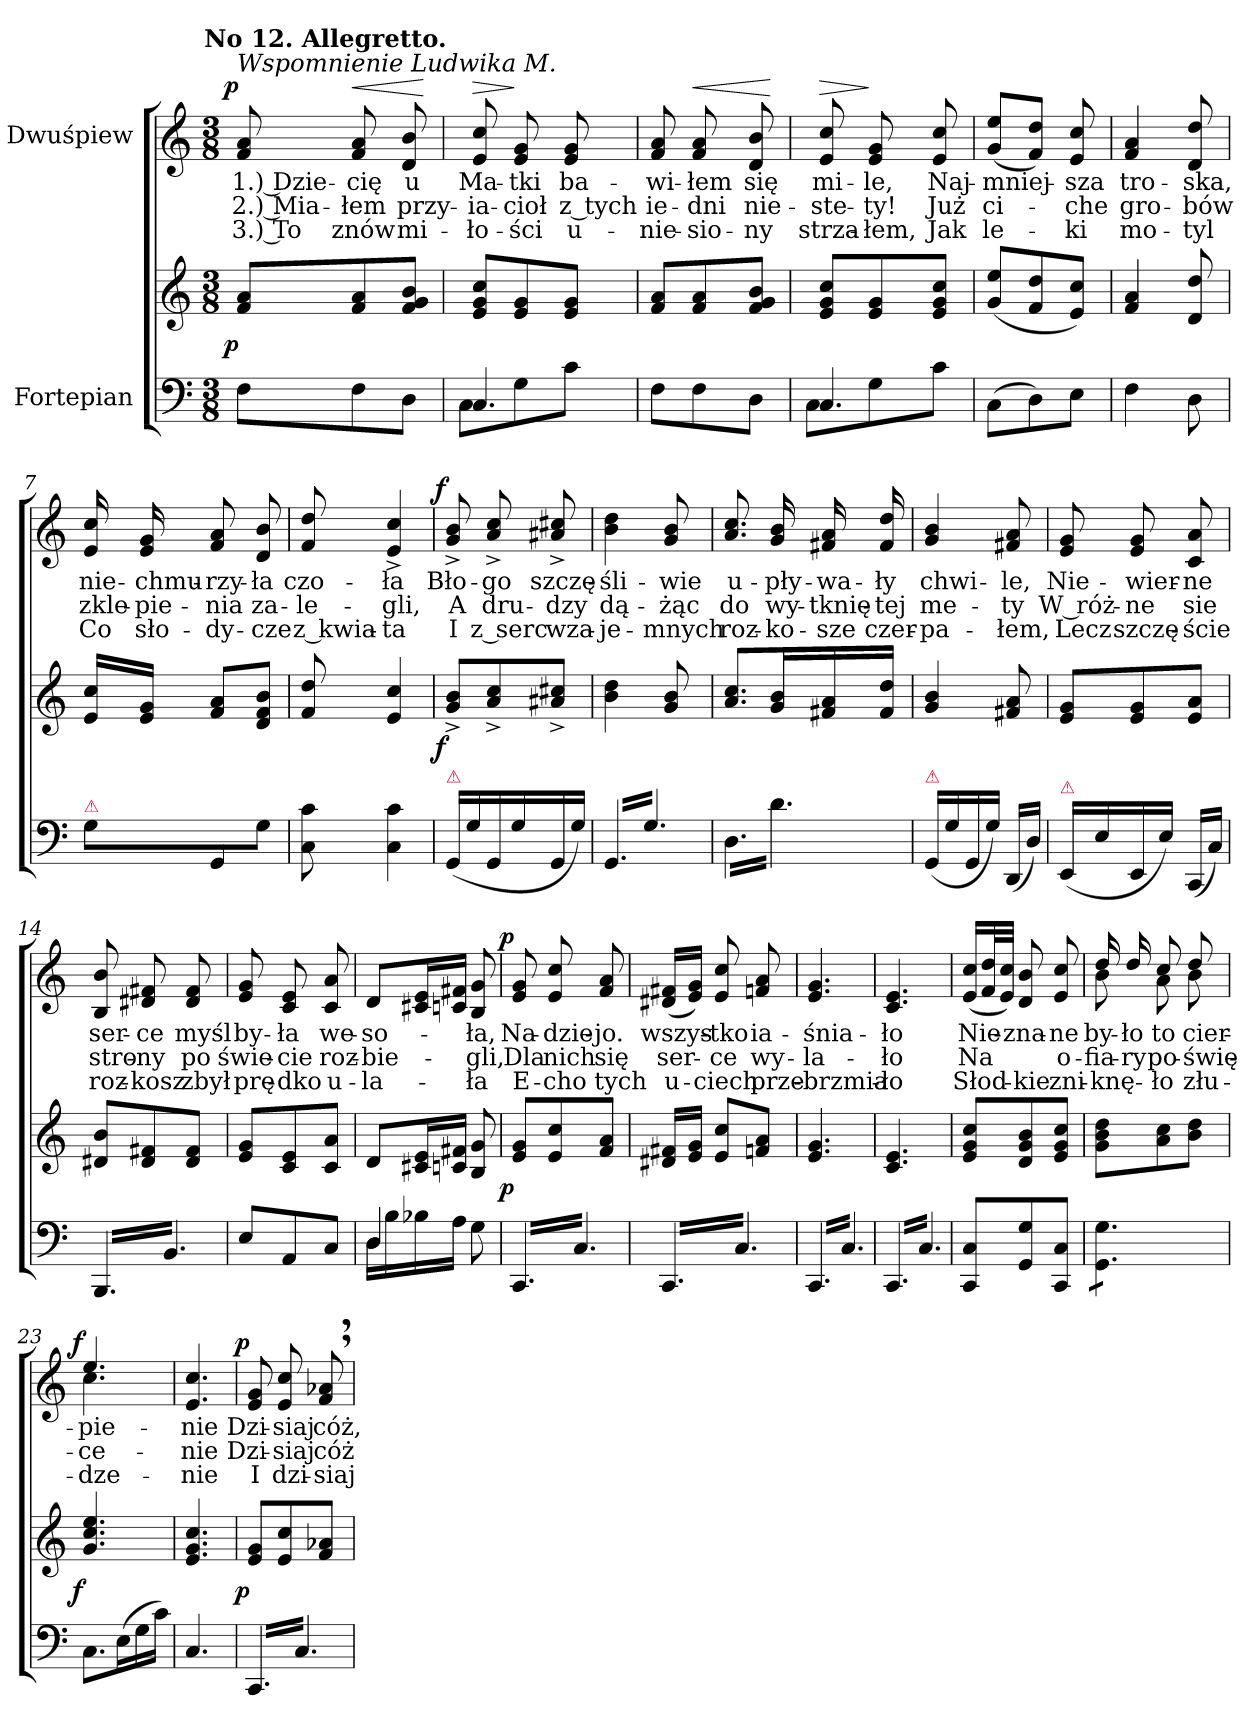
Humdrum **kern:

**kern	**kern	**dynam	**kern	**text	**text	**text	**dynam
*part2	*part2	*part2	*part1	*part1	*part1	*part1	*part1
*staff3	*staff2	*staff2/3	*staff1	*staff1	*staff1	*staff1	*staff1
*I"Fortepian	*	*	*I"Dwuśpiew	*	*	*	*
*clefF4	*clefG2	*	*clefG2	*	*	*	*
*k[]	*k[]	*	*k[]	*	*	*	*
!!LO:TX:omd:t=No 12. Allegretto.
*M3/8	*M3/8	*	*M3/8	*	*	*	*
=1	=1	=1	=1	=1	=1	=1	=1
!	!	!	!LO:TX:a:i:t=Wspomnienie Ludwika M.	!	!	!	!
!	!	!LO:DY:rj	!	!	!	!	!LO:DY:a:rj
8F\L	8f/ 8a/L	p	8f/ 8a/	1.) Dzie-	2.) Mia-	3.) To	p
!	!	!	!	!	!	!	!LO:HP:a
8F\	8f/ 8a/	.	8f/ 8a/	-cię	-łem	znów	<
8D\J	8f/ 8g/ 8b/J	.	8d/ 8b/	u	przy-	mi-	.
.	.	.	.	.	.	.	[
=2	=2	=2	=2	=2	=2	=2	=2
*^	*	*	*	*	*	*	*
!	!	!	!	!	!	!	!	!LO:HP:a
4.C/	8C\L	8e/ 8g/ 8cc/L	.	8e/ 8cc/	Ma-	-ia-	-ło-	>
.	8G\	8e/ 8g/	.	8e/ 8g/	-tki	-cioł	-ści	]
.	8c\J	8e/ 8g/J	.	8e/ 8g/	ba-	z tych	u-	.
*v	*v	*	*	*	*	*	*	*
=3	=3	=3	=3	=3	=3	=3	=3
8F\L	8f/ 8a/L	.	8f/ 8a/	-wi-	ie-	-nie-	.
!	!	!	!	!	!	!	!LO:HP:a
8F\	8f/ 8a/	.	8f/ 8a/	-łem	-dni	-sio-	<
8D\J	8f/ 8g/ 8b/J	.	8d/ 8b/	się	nie-	-ny	.
.	.	.	.	.	.	.	[
=4	=4	=4	=4	=4	=4	=4	=4
*^	*	*	*	*	*	*	*
!	!	!	!	!	!	!	!	!LO:HP:a
4.C/	8C\L	8e/ 8g/ 8cc/L	.	8e/ 8cc/	mi-	-ste-	strza-	>
.	8G\	8e/ 8g/	.	8e/ 8g/	-le,	-ty!	-łem,	]
.	8c\J	8e/ 8g/ 8cc/J	.	8e/ 8cc/	Naj-	Już	Jak	.
*v	*v	*	*	*	*	*	*	*
=5	=5	=5	=5	=5	=5	=5	=5
(8C\L	(8g/ 8ee/L	.	(>8g/ 8ee/L	-mniej-	ci-	le-	.
8D\)	8f/ 8dd/	.	8f/ 8dd/J)	.	.	.	.
8E\J	8e/ 8cc/J)	.	8e/ 8cc/	-sza	-che	-ki	.
=6	=6	=6	=6	=6	=6	=6	=6
4F\	4f/ 4a/	.	4f/ 4a/	tro-	gro-	mo-	.
8D\	8d/ 8dd/	.	8d/ 8dd/	-ska,	-bów	-tyl	.
=7	=7	=7	=7	=7	=7	=7	=7
!LO:TX:a:color=crimson:t=⚠	!	!	!	!	!	!	!
8G\L	16e/ 16cc/LL	.	16e/ 16cc/	nie-	zkle-	Co	.
.	16e/ 16g/JJ	.	16e/ 16g/	-chmu-	-pie-	sło-	.
8GG/	8f/ 8a/L	.	8f/ 8a/	-rzy-	-nia	-dy-	.
8G\J	8d/ 8f/ 8b/J	.	8d/ 8b/	-ła	za-	-cze	.
=8	=8	=8	=8	=8	=8	=8	=8
8C\ 8c\	8f/ 8dd/	.	8f/ 8dd/	czo-	-le-	z kwia-	.
4C\ 4c\	4e/ 4cc/	.	4e^>/ 4cc^>/	-ła	-gli,	-ta	.
=9	=9	=9	=9	=9	=9	=9	=9
!LO:TX:a:color=crimson:t=⚠	!	!	!	!	!	!	!
!	!	!LO:DY:rj	!	!	!	!	!LO:DY:a:rj
(>16GG/LL	8g^/ 8b^/L	f	8g^>/ 8b^>/	Bło-	A	I	f
16G\	.	.	.	.	.	.	.
16GG/	8a^/ 8cc^/	.	8a^>/ 8cc^>/	-go	dru-	z serc	.
16G\	.	.	.	.	.	.	.
16GG/	8a#X^/ 8cc#X^/J	.	8a#X^>/ 8cc#X^>/	szczę-	-dzy	wza-	.
16G\JJ)	.	.	.	.	.	.	.
=10	=10	=10	=10	=10	=10	=10	=10
!LO:TX:a:color=crimson:t=⚠	!	!	!	!	!	!	!
*tremolo	*	*	*	*	*	*	*
(>16GG/LL	4b\ 4dd\	.	4b\ 4dd\	-śli-	dą-	-je-	.
16G/)	.	.	.	.	.	.	.
16GG/	.	.	.	.	.	.	.
16G/)	.	.	.	.	.	.	.
16GG/	8g/ 8b/	.	8g/ 8b/	-wie	-żąc	-mnych	.
16G/)JJ	.	.	.	.	.	.	.
=11	=11	=11	=11	=11	=11	=11	=11
(>16D\LL	8.a/ 8.cc/L	.	8.a/ 8.cc/	u-	do	roz-	.
16d\)	.	.	.	.	.	.	.
16D\	.	.	.	.	.	.	.
16d\)	16g/ 16b/L	.	16g/ 16b/	-pły-	wy-	-ko-	.
16D\	16f#X/ 16a/	.	16f#X/ 16a/	-wa-	-tknię-	-sze	.
16d\)JJ	16f#/ 16dd/JJ	.	16f#/ 16dd/	-ły	-tej	czer-	.
*Xtremolo	*	*	*	*	*	*	*
=12	=12	=12	=12	=12	=12	=12	=12
!LO:TX:a:color=crimson:t=⚠	!	!	!	!	!	!	!
(>16GG/LL	4g/ 4b/	.	4g/ 4b/	chwi-	me-	-pa-	.
16G\	.	.	.	.	.	.	.
16GG/	.	.	.	.	.	.	.
16G\JJ)	.	.	.	.	.	.	.
(16DD/LL	8f#X/ 8a/	.	8f#X/ 8a/	-le,	-ty	-łem,	.
16D/JJ)	.	.	.	.	.	.	.
=13	=13	=13	=13	=13	=13	=13	=13
!LO:TX:a:color=crimson:t=⚠	!	!	!	!	!	!	!
(>16EE/LL	8e/ 8g/L	.	8e/ 8g/	Nie-	W róż-	Lecz	.
16E\	.	.	.	.	.	.	.
16EE/	8e/ 8g/	.	8e/ 8g/	-wier-	-ne	szczę-	.
16E\JJ)	.	.	.	.	.	.	.
(16CC/LL	8e/ 8a/J	.	8c/ 8a/	-ne	sie	-ście	.
16C/JJ)	.	.	.	.	.	.	.
=14	=14	=14	=14	=14	=14	=14	=14
*tremolo	*	*	*	*	*	*	*
(16BBB/LL	8d#X/ 8b/L	.	8B/ 8b/	ser-	stro-	roz-	.
16BB/)	.	.	.	.	.	.	.
16BBB/	8d#/ 8f#X/	.	8d#X/ 8f#X/	-ce	-ny	-kosz	.
16BB/)	.	.	.	.	.	.	.
16BBB/	8d#/ 8f#/J	.	8d#/ 8f#/	myśl	po	zbył	.
16BB/)JJ	.	.	.	.	.	.	.
*Xtremolo	*	*	*	*	*	*	*
=15	=15	=15	=15	=15	=15	=15	=15
8E/L	8e/ 8g/L	.	8e/ 8g/	by-	świe-	prę-	.
.	.	.	.	.	.	.	.
8AA/	8c/ 8e/	.	8c/ 8e/	-ła	-cie	-dko	.
8C/J	8c/ 8a/J	.	8c/ 8a/	we-	roz-	u-	.
=16	=16	=16	=16	=16	=16	=16	=16
*^	*	*	*	*	*	*	*
4D/	16D\LL	8d/L	.	8d/L	-so-	-bie-	-la-	.
.	16B\	.	.	.	.	.	.	.
.	16B-X\	16c#X/ 16e/L	.	16c#X/ 16e/L	.	.	.	.
.	16A\JJ	16cn/ 16f#X/JJ	.	16cn/ 16f#X/JJ	.	.	.	.
8G\	8ryy	8B/ 8g/	.	8B/ 8g/	ła,	-gli,	-ła	.
=17	=17	=17	=17	=17	=17	=17	=17	=17
!	!	!	!LO:DY:rj	!	!	!	!	!LO:DY:a:rj
*v	*v	*	*	*	*	*	*	*
*tremolo	*	*	*	*	*	*	*
(16CC/LL	8e/ 8g/L	p	8e/ 8g/	Na-	Dla	E-	p
16C/)	.	.	.	.	.	.	.
16CC/	8e/ 8cc/	.	8e/ 8cc/	-dzie-	nich	-cho	.
16C/)	.	.	.	.	.	.	.
16CC/	8f/ 8a/J	.	8f/ 8a/	-jo.	się	tych	.
16C/)JJ	.	.	.	.	.	.	.
=18	=18	=18	=18	=18	=18	=18	=18
(16CC/LL	16d#X/ 16f#X/LL	.	(16d#X/ 16f#X/LL	wszys-	ser-	u-	.
16C/)	16e/ 16g/JJ	.	16e/ 16g/JJ)	.	.	.	.
16CC/	8e/ 8cc/L	.	8e/ 8cc/	-tko	-ce	-ciech	.
16C/)	.	.	.	.	.	.	.
16CC/	8fn/ 8a/J	.	8fn/ 8a/	ia-	wy-	prze-	.
16C/)JJ	.	.	.	.	.	.	.
=19	=19	=19	=19	=19	=19	=19	=19
(16CC/LL	4.e/ 4.g/	.	4.e/ 4.g/	-śnia-	-la-	-brzmia-	.
16C/)	.	.	.	.	.	.	.
16CC/	.	.	.	.	.	.	.
16C/)	.	.	.	.	.	.	.
16CC/	.	.	.	.	.	.	.
16C/)JJ	.	.	.	.	.	.	.
=20	=20	=20	=20	=20	=20	=20	=20
(16CC/LL	4.c/ 4.e/	.	4.c/ 4.e/	-ło	-ło	-ło	.
16C/)	.	.	.	.	.	.	.
16CC/	.	.	.	.	.	.	.
16C/)	.	.	.	.	.	.	.
16CC/	.	.	.	.	.	.	.
16C/)JJ	.	.	.	.	.	.	.
*Xtremolo	*	*	*	*	*	*	*
=21	=21	=21	=21	=21	=21	=21	=21
8CC/ 8C/L	8e/ 8g/ 8cc/L	.	(>16e/ 16cc/LL	Nie-	Na	Słod-	.
.	.	.	32f/ 32dd/L	.	.	.	.
.	.	.	32e/ 32cc/JJJ)	.	.	.	.
8GG/ 8G/	8d/ 8g/ 8b/	.	8d/ 8b/	-zna-	.	-kie	.
8CC/ 8C/J	8e/ 8g/ 8cc/J	.	8e/ 8cc/	-ne	o-	zni-	.
=22	=22	=22	=22	=22	=22	=22	=22
*	*	*	*^	*	*	*	*
*tremolo	*	*	*	*	*	*	*	*
8GG\ 8G\L	8g\ 8b\ 8dd\L	.	16dd/	8b\	by-	-fia-	-knę-	.
.	.	.	16dd/	.	-ło	-ry	.	.
8GG\ 8G\	8a\ 8cc\	.	8cc/	8a\	to	po-	-ło	.
8GG\ 8G\J	8b\ 8dd\J	.	8dd/	8b\	cier-	-świę-	złu-	.
*Xtremolo	*	*	*	*	*	*	*	*
=23	=23	=23	=23	=23	=23	=23	=23	=23
!	!	!LO:DY:rj	!	!	!	!	!	!LO:DY:a:rj
8.C\L	4.g/ 4.cc/ 4.ee/	f	4.ee/	4.cc\	-pie-	-ce-	-dze-	f
(16E\L	.	.	.	.	.	.	.	.
16G\	.	.	.	.	.	.	.	.
16c\JJ)	.	.	.	.	.	.	.	.
*	*	*	*v	*v	*	*	*	*
=24	=24	=24	=24	=24	=24	=24	=24
4.C/	4.e/ 4.g/ 4.cc/	.	4.e/ 4.cc/	-nie	-nie	-nie	.
=25	=25	=25	=25	=25	=25	=25	=25
!	!	!LO:DY:rj	!	!	!	!	!LO:DY:a:rj
*tremolo	*	*	*	*	*	*	*
(16CC/LL	8e/ 8g/L	p	8e/ 8g/	Dzi-	Dzi-	I	p
16C/)	.	.	.	.	.	.	.
16CC/	8e/ 8cc/	.	8e/ 8cc/	-siaj	-siaj	dzi-	.
16C/)	.	.	.	.	.	.	.
16CC/	8f/ 8a-X/J	.	8f,</ 8a-X,</	cóż,	cóż	-siaj	.
16C/)JJ	.	.	.	.	.	.	.
*Xtremolo	*	*	*	*	*	*	*
.	.	.	.	.	.	.	.
.	.	.	.	.	.	.	.
.	.	.	.	.	.	.	.
=	=	=	=	=	=	=	=
*-	*-	*-	*-	*-	*-	*-	*-
